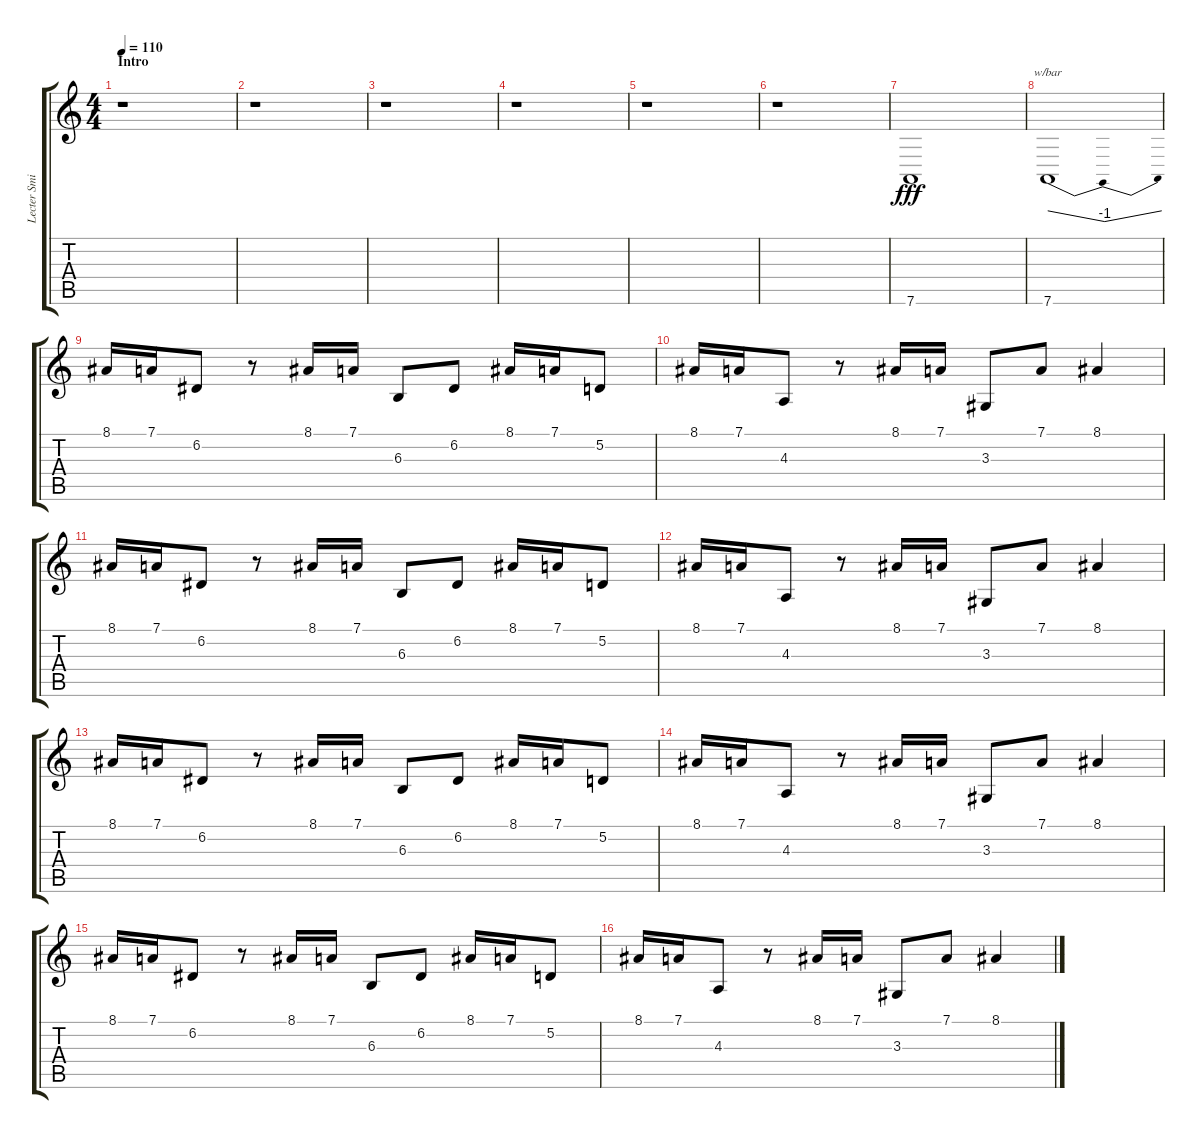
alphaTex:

\track ("Lecter Smith" "Lecter Smi") {instrument stringensemble2}
\staff {score tabs}
\tuning (D4 A3 F3 C3 G2 D2) {hide}
\ts (4 4)
\section ("" "Intro")
\tempo 110
\clef g2
\ks c
r.1{dy fff instrument stringensemble2} |
r.1 |
r.1 |
r.1 |
r.1 |
r.1 |
7.6.1 |
7.6.1{tbe (dip default 0 0 30 -4 60 0)} |
8.1.16{instrument stringensemble1} 7.1.16 6.2.8 r.8 8.1.16 7.1.16 6.3.8 6.2.8 8.1.16 7.1.16 5.2.8 |
8.1.16 7.1.16 4.3.8 r.8 8.1.16 7.1.16 3.3.8 7.1.8 8.1.4 |
8.1.16 7.1.16 6.2.8 r.8 8.1.16 7.1.16 6.3.8 6.2.8 8.1.16 7.1.16 5.2.8 |
8.1.16 7.1.16 4.3.8 r.8 8.1.16 7.1.16 3.3.8 7.1.8 8.1.4 |
8.1.16 7.1.16 6.2.8 r.8 8.1.16 7.1.16 6.3.8 6.2.8 8.1.16 7.1.16 5.2.8 |
8.1.16 7.1.16 4.3.8 r.8 8.1.16 7.1.16 3.3.8 7.1.8 8.1.4 |
8.1.16{volume 14} 7.1.16 6.2.8 r.8 8.1.16 7.1.16 6.3.8 6.2.8 8.1.16 7.1.16 5.2.8 |
8.1.16 7.1.16 4.3.8 r.8 8.1.16 7.1.16 3.3.8 7.1.8 8.1.4
